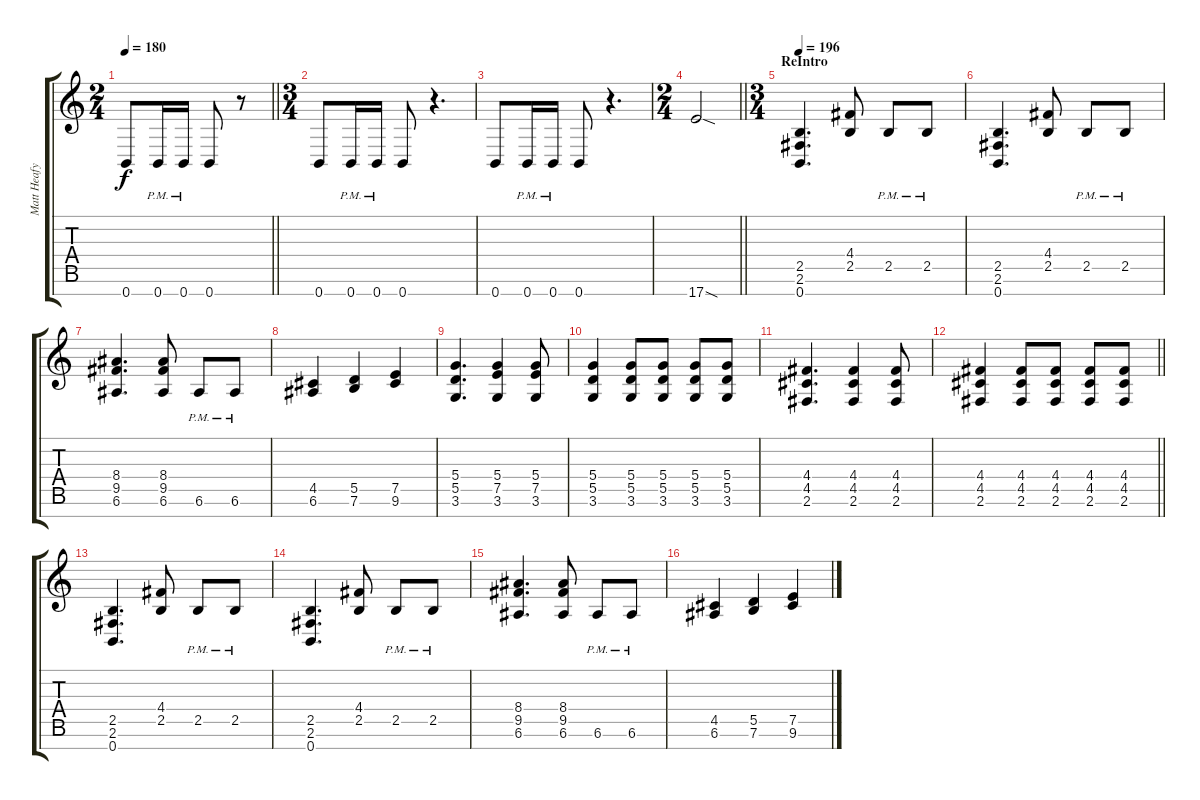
\track ("Matt Heafy" "Matt Heafy") {instrument distortionguitar}
\staff {score tabs}
\tuning (E4 B3 G3 D3 A2 E2 B1) {hide}
\ts (2 4)
\tempo 180
\clef g2
\barLineRight lightlight
\ks c
0.7.8{dy f} 0.7{pm}.16 0.7{pm}.16 0.7.8 r.8 |
\ts (3 4)
0.7.8 0.7{pm}.16 0.7{pm}.16 0.7.8 r.4{d} |
0.7.8 0.7{pm}.16 0.7{pm}.16 0.7.8 r.4{d} |
\ts (2 4)
\barLineRight lightlight
17.7{sod}.2 |
\ts (3 4)
\section ("" "ReIntro")
\tempo 196
(2.5 2.6 0.7).4{d} (4.4 2.5).8 2.5{pm}.8 2.5{pm}.8 |
(2.5 2.6 0.7).4{d} (4.4 2.5).8 2.5{pm}.8 2.5{pm}.8 |
(8.4 9.5 6.6).4{d} (8.4 9.5 6.6).8 6.6{pm}.8 6.6{pm}.8 |
(4.5 6.6).4 (5.5 7.6).4 (7.5 9.6).4 |
(5.4 5.5 3.6).4{d} (5.4 7.5 3.6).4 (5.4 7.5 3.6).8 |
(5.4 5.5 3.6).4 (5.4 5.5 3.6).8 (5.4 5.5 3.6).8 (5.4 5.5 3.6).8 (5.4 5.5 3.6).8 |
(4.4 4.5 2.6).4{d} (4.4 4.5 2.6).4 (4.4 4.5 2.6).8 |
\barLineRight lightlight
(4.4 4.5 2.6).4 (4.4 4.5 2.6).8 (4.4 4.5 2.6).8 (4.4 4.5 2.6).8 (4.4 4.5 2.6).8 |
(2.5 2.6 0.7).4{d} (4.4 2.5).8 2.5{pm}.8 2.5{pm}.8 |
(2.5 2.6 0.7).4{d} (4.4 2.5).8 2.5{pm}.8 2.5{pm}.8 |
(8.4 9.5 6.6).4{d} (8.4 9.5 6.6).8 6.6{pm}.8 6.6{pm}.8 |
(4.5 6.6).4 (5.5 7.6).4 (7.5 9.6).4
